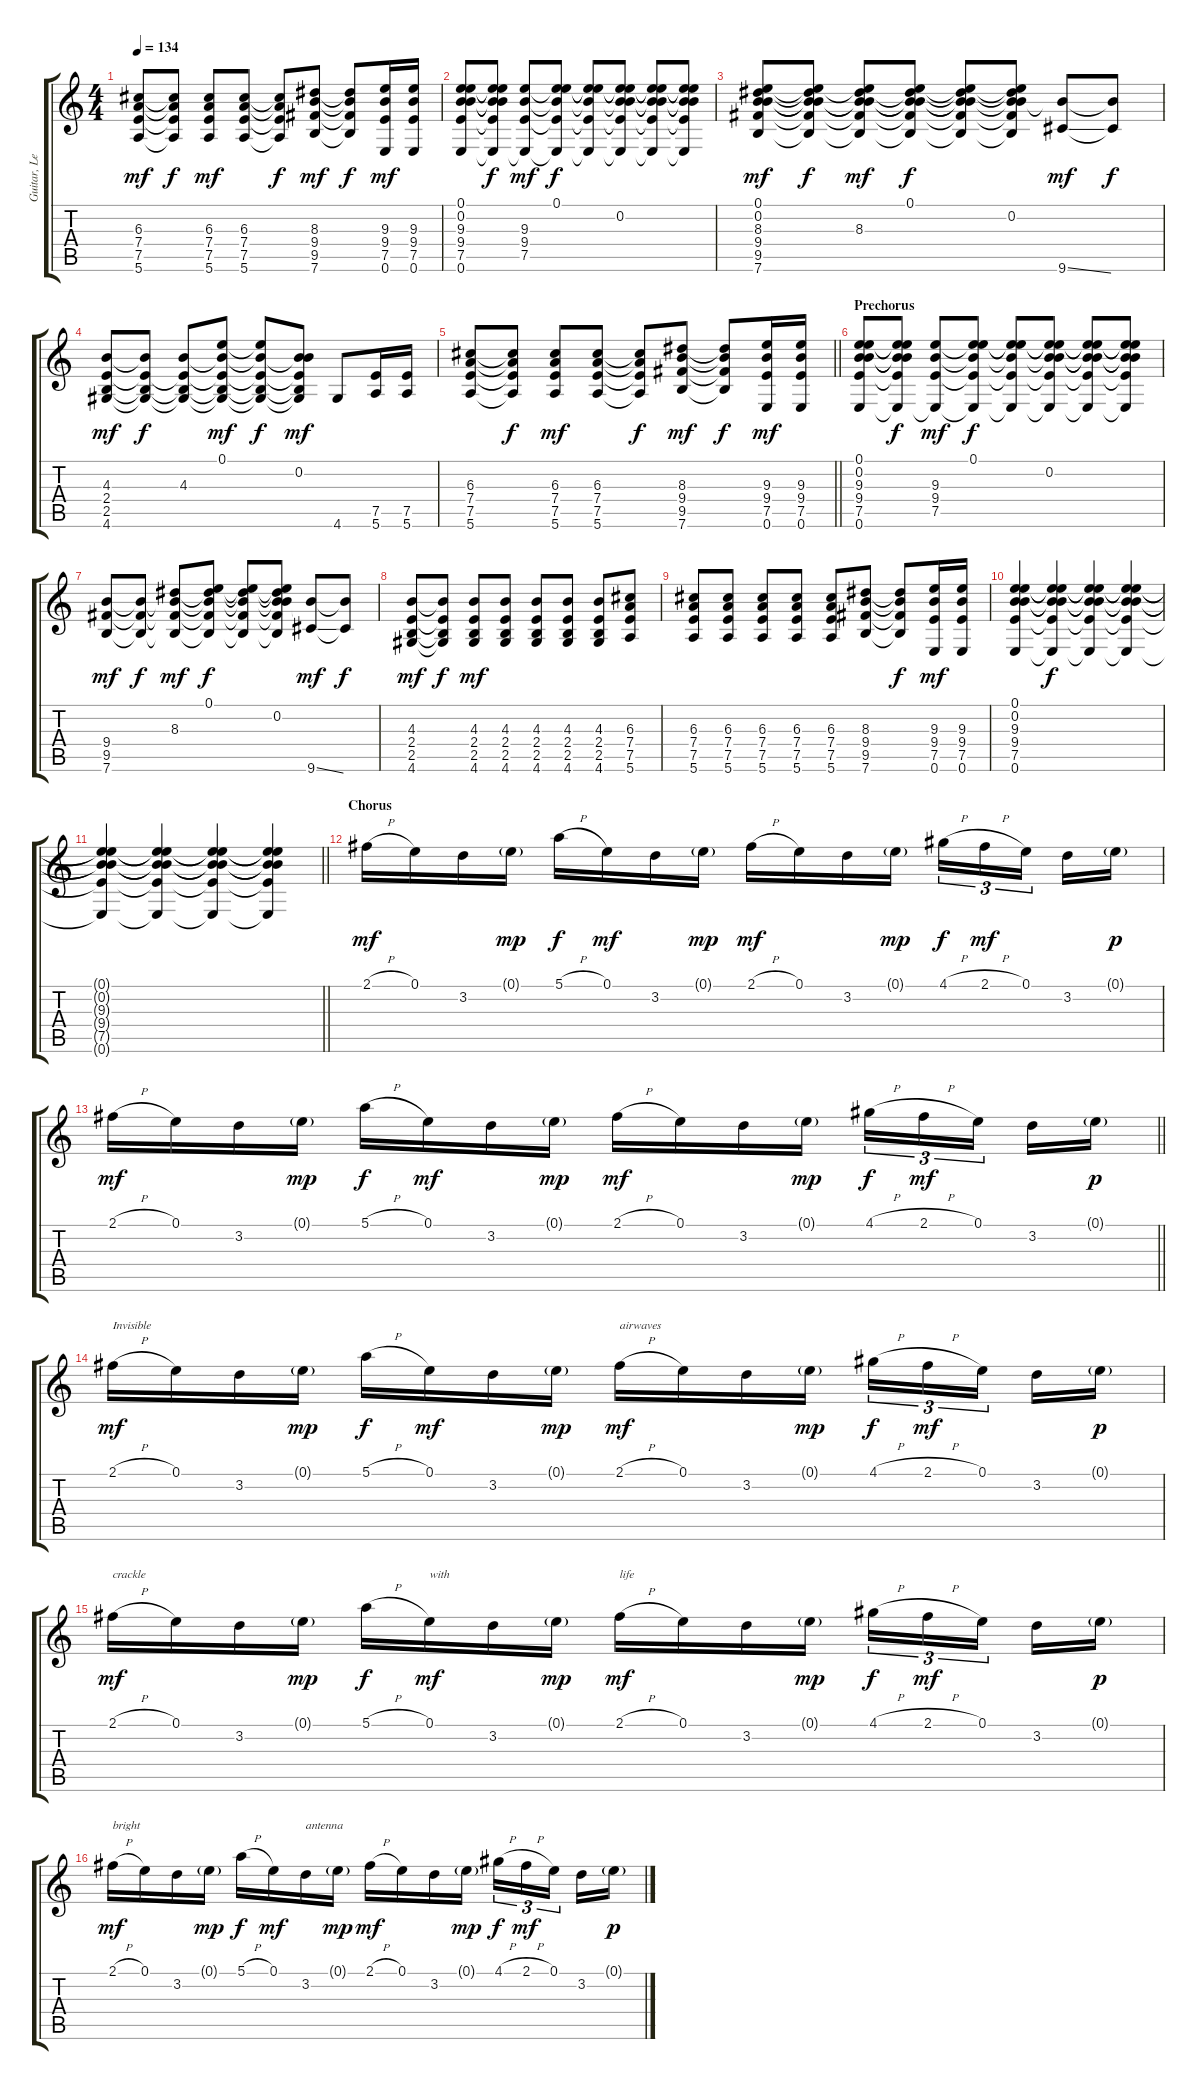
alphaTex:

\track ("Guitar, Lead" "Guitar, Le") {instrument overdrivenguitar}
\staff {score tabs}
\tuning (E4 B3 G3 D3 A2 E2) {hide}
\ts (4 4)
\tempo 134
\clef g2
\ks c
(6.3 7.4 7.5 5.6).8{dy mf} (6.3{t} 7.4{t} 7.5{t} 5.6{t}).8{dy f} (6.3 7.4 7.5 5.6).8{dy mf} (6.3 7.4 7.5 5.6).8 (6.3{t} 7.4{t} 7.5{t} 5.6{t}).8{dy f} (8.3 9.4 9.5 7.6).8{dy mf} (8.3{t} 9.4{t} 9.5{t} 7.6{t}).8{dy f} (9.3 9.4 7.5 0.6).16{dy mf} (9.3 9.4 7.5 0.6).16 |
(0.1 0.2 9.3 9.4 7.5 0.6).8 (0.1{t} 0.2{t} 9.3{t} 9.4{t} 7.5{t} 0.6{t}).8{dy f} (9.3 9.4 7.5 0.6{t}).8{dy mf} (0.1 9.3{t} 9.4{t} 7.5{t} 0.6{t}).8{dy f} (0.1{t} 9.3{t} 9.4{t} 7.5{t} 0.6{t}).8 (0.1{t} 0.2 9.3{t} 9.4{t} 7.5{t} 0.6{t}).8 (0.1{t} 0.2{t} 9.3{t} 9.4{t} 7.5{t} 0.6{t}).8 (0.1{t} 0.2{t} 9.3{t} 9.4{t} 7.5{t} 0.6{t}).8 |
(0.1 0.2 8.3 9.4 9.5 7.6).8{dy mf} (0.1{t} 0.2{t} 8.3{t} 9.4{t} 9.5{t} 7.6{t}).8{dy f} (0.1{t} 0.2{t} 8.3 9.4{t} 9.5{t} 7.6{t}).8{dy mf} (0.1 0.2{t} 8.3{t} 9.4{t} 9.5{t} 7.6{t}).8{dy f} (0.1{t} 0.2{t} 8.3{t} 9.4{t} 9.5{t} 7.6{t}).8 (0.1{t} 0.2 8.3{t} 9.4{t} 9.5{t} 7.6{t}).8 (0.2{t} 9.6{ss}).8{dy mf} (0.2{t} 9.6{t}).8{dy f} |
(4.3 2.4 2.5 4.6).8{dy mf} (4.3{t} 2.4{t} 2.5{t} 4.6{t}).8{dy f} (4.3 2.4{t} 2.5{t} 4.6{t}).8 (0.1 4.3{t} 2.4{t} 2.5{t} 4.6{t}).8{dy mf} (0.1{t} 4.3{t} 2.4{t} 2.5{t} 4.6{t}).8{dy f} (0.2 4.3{t} 2.4{t} 2.5{t} 4.6{t}).8{dy mf} 4.6.8 (7.5 5.6).16 (7.5 5.6).16 |
\barLineRight lightlight
(6.3 7.4 7.5 5.6).8 (6.3{t} 7.4{t} 7.5{t} 5.6{t}).8{dy f} (6.3 7.4 7.5 5.6).8{dy mf} (6.3 7.4 7.5 5.6).8 (6.3{t} 7.4{t} 7.5{t} 5.6{t}).8{dy f} (8.3 9.4 9.5 7.6).8{dy mf} (8.3{t} 9.4{t} 9.5{t} 7.6{t}).8{dy f} (9.3 9.4 7.5 0.6).16{dy mf} (9.3 9.4 7.5 0.6).16 |
\section ("" "Prechorus")
(0.1 0.2 9.3 9.4 7.5 0.6).8 (0.1{t} 0.2{t} 9.3{t} 9.4{t} 7.5{t} 0.6{t}).8{dy f} (9.3 9.4 7.5 0.6{t}).8{dy mf} (0.1 9.3{t} 9.4{t} 7.5{t} 0.6{t}).8{dy f} (0.1{t} 9.3{t} 9.4{t} 7.5{t} 0.6{t}).8 (0.1{t} 0.2 9.3{t} 9.4{t} 7.5{t} 0.6{t}).8 (0.1{t} 0.2{t} 9.3{t} 9.4{t} 7.5{t} 0.6{t}).8 (0.1{t} 0.2{t} 9.3{t} 9.4{t} 7.5{t} 0.6{t}).8 |
(9.4 9.5 7.6).8{dy mf} (9.4{t} 9.5{t} 7.6{t}).8{dy f} (8.3 9.4{t} 9.5{t} 7.6{t}).8{dy mf} (0.1 8.3{t} 9.4{t} 9.5{t} 7.6{t}).8{dy f} (0.1{t} 8.3{t} 9.4{t} 9.5{t} 7.6{t}).8 (0.1{t} 0.2 8.3{t} 9.4{t} 9.5{t} 7.6{t}).8 (0.2{t} 9.6{ss}).8{dy mf} (0.2{t} 9.6{t}).8{dy f} |
(4.3 2.4 2.5 4.6).8{dy mf} (4.3{t} 2.4{t} 2.5{t} 4.6{t}).8{dy f} (4.3 2.4 2.5 4.6).8{dy mf} (4.3 2.4 2.5 4.6).8 (4.3 2.4 2.5 4.6).8 (4.3 2.4 2.5 4.6).8 (4.3 2.4 2.5 4.6).8 (6.3 7.4 7.5 5.6).8 |
(6.3 7.4 7.5 5.6).8 (6.3 7.4 7.5 5.6).8 (6.3 7.4 7.5 5.6).8 (6.3 7.4 7.5 5.6).8 (6.3 7.4 7.5 5.6).8 (8.3 9.4 9.5 7.6).8 (8.3{t} 9.4{t} 9.5{t} 7.6{t}).8{dy f} (9.3 9.4 7.5 0.6).16{dy mf} (9.3 9.4 7.5 0.6).16 |
(0.1 0.2 9.3 9.4 7.5 0.6).4 (0.1{t} 0.2{t} 9.3{t} 9.4{t} 7.5{t} 0.6{t}).4{dy f} (0.1{t} 0.2{t} 9.3{t} 9.4{t} 7.5{t} 0.6{t}).4 (0.1{t} 0.2{t} 9.3{t} 9.4{t} 7.5{t} 0.6{t}).4 |
\barLineRight lightlight
(0.1{t} 0.2{t} 9.3{t} 9.4{t} 7.5{t} 0.6{t}).4 (0.1{t} 0.2{t} 9.3{t} 9.4{t} 7.5{t} 0.6{t}).4 (0.1{t} 0.2{t} 9.3{t} 9.4{t} 7.5{t} 0.6{t}).4 (0.1{t} 0.2{t} 9.3{t} 9.4{t} 7.5{t} 0.6{t}).4 |
\section ("" "Chorus")
2.1{h}.16{dy mf} 0.1.16 3.2.16 0.1{g}.16{dy mp} 5.1{h}.16{dy f} 0.1.16{dy mf} 3.2.16 0.1{g}.16{dy mp} 2.1{h}.16{dy mf} 0.1.16 3.2.16 0.1{g}.16{dy mp} 4.1{h}.16{tu (3 2) dy f} 2.1{h}.16{tu (3 2) dy mf} 0.1.16{tu (3 2) beam splitsecondary} 3.2.16 0.1{g}.16{dy p} |
\barLineRight lightlight
2.1{h}.16{dy mf} 0.1.16 3.2.16 0.1{g}.16{dy mp} 5.1{h}.16{dy f} 0.1.16{dy mf} 3.2.16 0.1{g}.16{dy mp} 2.1{h}.16{dy mf} 0.1.16 3.2.16 0.1{g}.16{dy mp} 4.1{h}.16{tu (3 2) dy f} 2.1{h}.16{tu (3 2) dy mf} 0.1.16{tu (3 2) beam splitsecondary} 3.2.16 0.1{g}.16{dy p} |
2.1{h}.16{txt "Invisible" dy mf} 0.1.16 3.2.16 0.1{g}.16{dy mp} 5.1{h}.16{dy f} 0.1.16{dy mf} 3.2.16 0.1{g}.16{dy mp} 2.1{h}.16{txt "airwaves" dy mf} 0.1.16 3.2.16 0.1{g}.16{dy mp} 4.1{h}.16{tu (3 2) dy f} 2.1{h}.16{tu (3 2) dy mf} 0.1.16{tu (3 2) beam splitsecondary} 3.2.16 0.1{g}.16{dy p} |
2.1{h}.16{txt "crackle" dy mf} 0.1.16 3.2.16 0.1{g}.16{dy mp} 5.1{h}.16{dy f} 0.1.16{txt "with" dy mf} 3.2.16 0.1{g}.16{dy mp} 2.1{h}.16{txt "life" dy mf} 0.1.16 3.2.16 0.1{g}.16{dy mp} 4.1{h}.16{tu (3 2) dy f} 2.1{h}.16{tu (3 2) dy mf} 0.1.16{tu (3 2) beam splitsecondary} 3.2.16 0.1{g}.16{dy p} |
2.1{h}.16{txt "bright" dy mf} 0.1.16 3.2.16 0.1{g}.16{dy mp} 5.1{h}.16{dy f} 0.1.16{dy mf} 3.2.16{txt "antenna"} 0.1{g}.16{dy mp} 2.1{h}.16{dy mf} 0.1.16 3.2.16 0.1{g}.16{dy mp} 4.1{h}.16{tu (3 2) dy f} 2.1{h}.16{tu (3 2) dy mf} 0.1.16{tu (3 2) beam splitsecondary} 3.2.16 0.1{g}.16{dy p}
